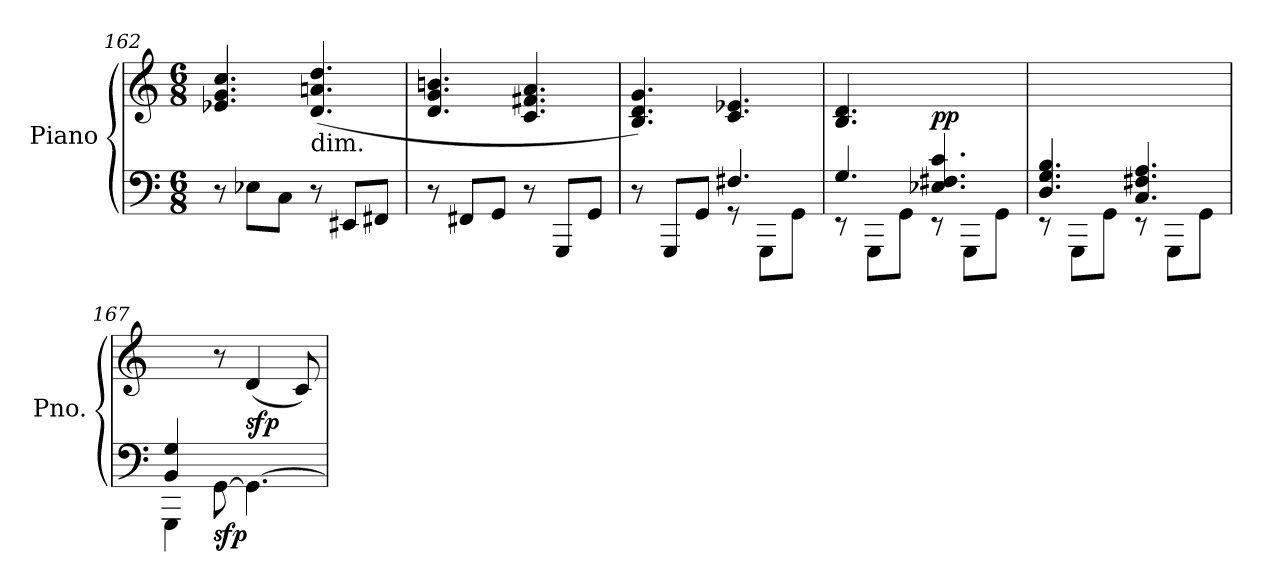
**kern	**kern	**dynam
*part1	*part1	*part1
*staff2	*staff1	*staff1/2
*I"Piano	*	*
*I'Pno.	*	*
*clefF4	*clefG2	*
*k[]	*k[]	*
*M6/8	*M6/8	*
=162	=162	=162
8r	4.e-X/ 4.g/ 4.cc/	.
8E-X\L	.	.
8C\J	.	.
!	!LO:TX:b:t=dim.	!
8r	(>4.d/ 4.an/ 4.dd/	.
8EE#X/L	.	.
8FF#X/J	.	.
!!LO:LB:g=z
=163	=163	=163
8r	4.d/ 4.g/ 4.bn/	.
8FF#X/L	.	.
8GG/J	.	.
8r	4.c/ 4.f#X/ 4.a/	.
8GGG/L	.	.
8GG/J	.	.
=164	=164	=164
*^	*	*
4.ryy	8r	4.B/ 4.d/ 4.g/)	.
.	8GGG/L	.	.
.	8GG/J	.	.
4.F#X/	8rGG	(>4.c/ 4.e-X/	.
.	8GGG\L	.	.
.	8GG\J	.	.
=165	=165	=165	=165
*	*^	*	*
4.ryy	4.G/	8rEE	4.B/ 4.d/	.
.	.	8GGG\L	.	.
.	.	8GG\J	.	.
!	!	!	!	!LO:DY:a=2
4.E-X/ 4.F#X/ 4.c/	4.ryy	8rEE	4.ryy	pp
.	.	8GGG\L	.	.
.	.	8GG\J	.	.
*	*v	*v	*	*
=166	=166	=166	=166
4.D/ 4.G/ 4.B/	8rEE	2.ryy	.
.	8GGG\L	.	.
.	8GG\J	.	.
4.C/ 4.F#X/ 4.A/	8rEE	.	.
.	8GGG\L	.	.
.	8GG\J	.	.
=167	=167	=167	=167
4BB/ 4G/)	4GGG\	4ryy	.
!	!	!	!LO:DY:b=2
2ryy	[8GG\	8r	sfp
!	!	!	!LO:DY:b
.	4.GG\_	(<4d/	sfp
.	.	8c/)	.
*v	*v	*	*
=	=	=
*-	*-	*-
